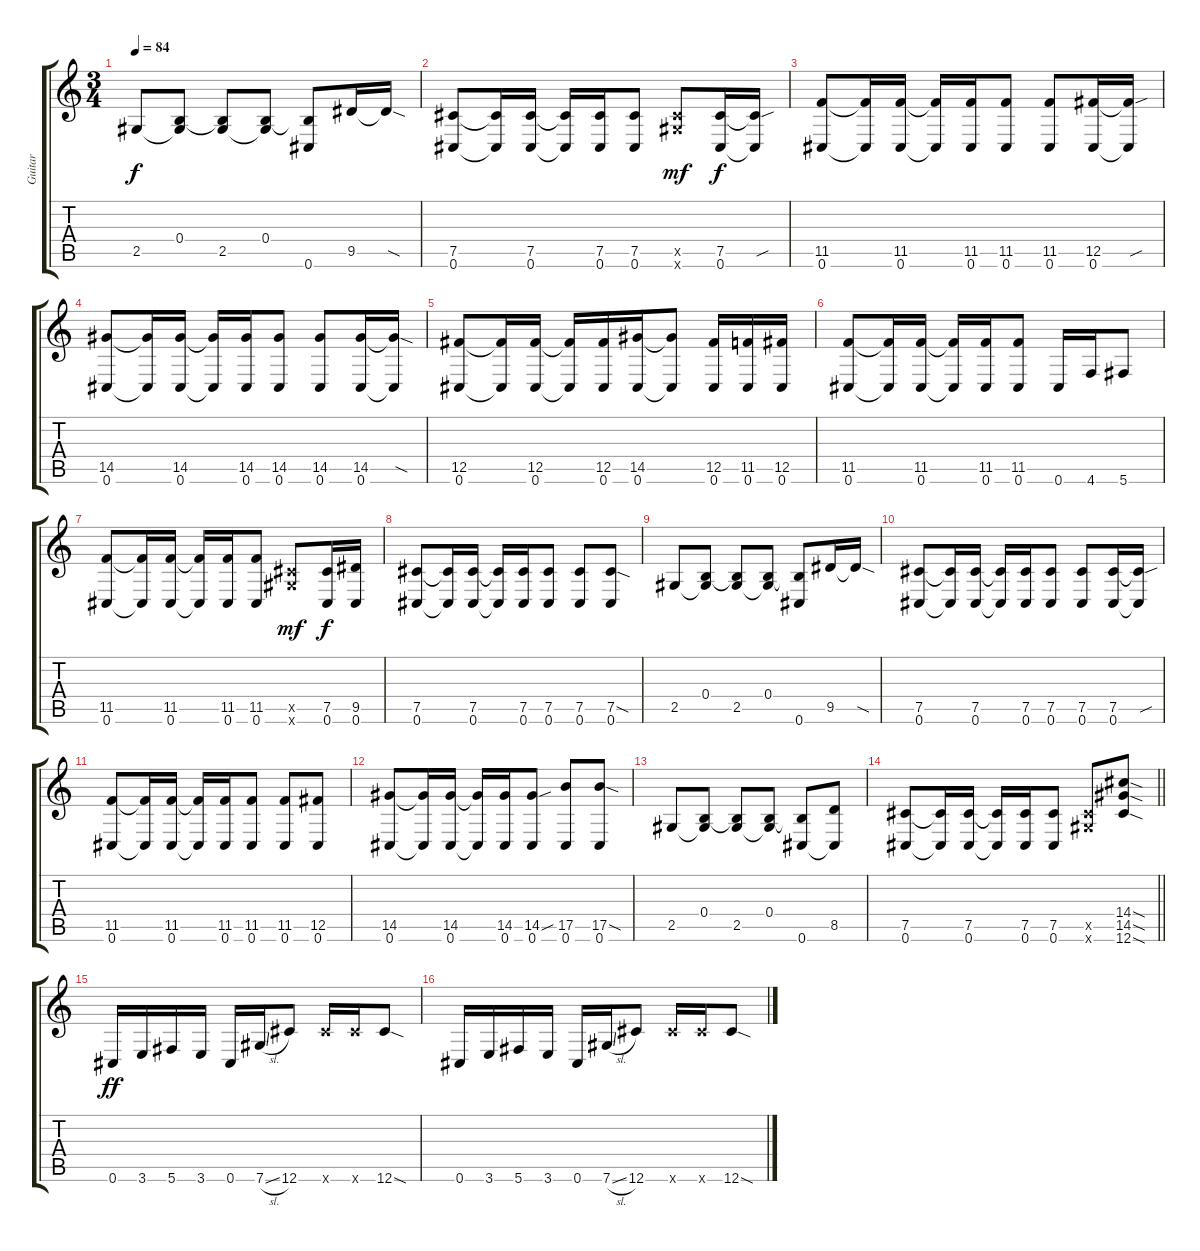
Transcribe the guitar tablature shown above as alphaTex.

\track ("Guitar" "Guitar") {instrument electricguitarclean}
\staff {score tabs}
\tuning (Db4 Ab3 E3 B2 Gb2 Db2) {hide}
\ts (3 4)
\tempo 84
\clef g2
\ks c
2.5.8{dy f} (0.4 2.5{t}).8 (0.4{t} 2.5).8 (0.4 2.5{t}).8 (0.4{t} 0.6).8 9.5.16 9.5{sod t}.16 |
(7.5 0.6).8 (7.5{t} 0.6{t}).16 (7.5 0.6).16 (7.5{t} 0.6{t}).16 (7.5 0.6).16 (7.5 0.6).8 (7.5{x} 7.6{x}).8{dy mf} (7.5 0.6).16{dy f} (7.5{sou t} 0.6{t}).16 |
(11.5 0.6).8 (11.5{t} 0.6{t}).16 (11.5 0.6).16 (11.5{t} 0.6{t}).16 (11.5 0.6).16 (11.5 0.6).8 (11.5 0.6).8 (12.5 0.6).16 (12.5{sou t} 0.6{t}).16 |
(14.5 0.6).8 (14.5{t} 0.6{t}).16 (14.5 0.6).16 (14.5{t} 0.6{t}).16 (14.5 0.6).16 (14.5 0.6).8 (14.5 0.6).8 (14.5 0.6).16 (14.5{sod t} 0.6{t}).16 |
(12.5 0.6).8 (12.5{t} 0.6{t}).16 (12.5 0.6).16 (12.5{t} 0.6{t}).16 (12.5 0.6).16 (14.5 0.6).16 (14.5{t} 0.6{t}).8 (12.5 0.6).16 (11.5 0.6).16 (12.5 0.6).16 |
(11.5 0.6).8 (11.5{t} 0.6{t}).16 (11.5 0.6).16 (11.5{t} 0.6{t}).16 (11.5 0.6).16 (11.5 0.6).8 0.6.16 4.6.16 5.6.8 |
(11.5 0.6).8 (11.5{t} 0.6{t}).16 (11.5 0.6).16 (11.5{t} 0.6{t}).16 (11.5 0.6).16 (11.5 0.6).8 (7.5{x} 7.6{x}).8{dy mf} (7.5 0.6).16{dy f} (9.5 0.6).16 |
(7.5 0.6).8 (7.5{t} 0.6{t}).16 (7.5 0.6).16 (7.5{t} 0.6{t}).16 (7.5 0.6).16 (7.5 0.6).8 (7.5 0.6).8 (7.5{sod} 0.6).8 |
2.5.8 (0.4 2.5{t}).8 (0.4{t} 2.5).8 (0.4 2.5{t}).8 (0.4{t} 0.6).8 9.5.16 9.5{sod t}.16 |
(7.5 0.6).8 (7.5{t} 0.6{t}).16 (7.5 0.6).16 (7.5{t} 0.6{t}).16 (7.5 0.6).16 (7.5 0.6).8 (7.5 0.6).8 (7.5 0.6).16 (7.5{sou t} 0.6{t}).16 |
(11.5 0.6).8 (11.5{t} 0.6{t}).16 (11.5 0.6).16 (11.5{t} 0.6{t}).16 (11.5 0.6).16 (11.5 0.6).8 (11.5 0.6).8 (12.5 0.6).8 |
(14.5 0.6).8 (14.5{t} 0.6{t}).16 (14.5 0.6).16 (14.5{t} 0.6{t}).16 (14.5 0.6).16 (14.5{sou} 0.6).8 (17.5 0.6).8 (17.5{sod} 0.6).8 |
2.5.8 (0.4 2.5{t}).8 (0.4{t} 2.5).8 (0.4 2.5{t}).8 (0.4{t} 0.6).8 (8.5 0.6{t}).8 |
\barLineRight lightlight
(7.5 0.6).8 (7.5{t} 0.6{t}).16 (7.5 0.6).16 (7.5{t} 0.6{t}).16 (7.5 0.6).16 (7.5 0.6).8 (7.5{x} 7.6{x}).8 (14.4{sod} 14.5{sod} 12.6{sod}).8{instrument overdrivenguitar} |
\section ("" "")
0.6.16{dy ff} 3.6.16 5.6.16 3.6.16 0.6.16 7.6{sl}.16 12.6.8 12.6{x}.16 12.6{x}.16 12.6{sod}.8 |
0.6.16 3.6.16 5.6.16 3.6.16 0.6.16 7.6{sl}.16 12.6.8 12.6{x}.16 12.6{x}.16 12.6{sod}.8
